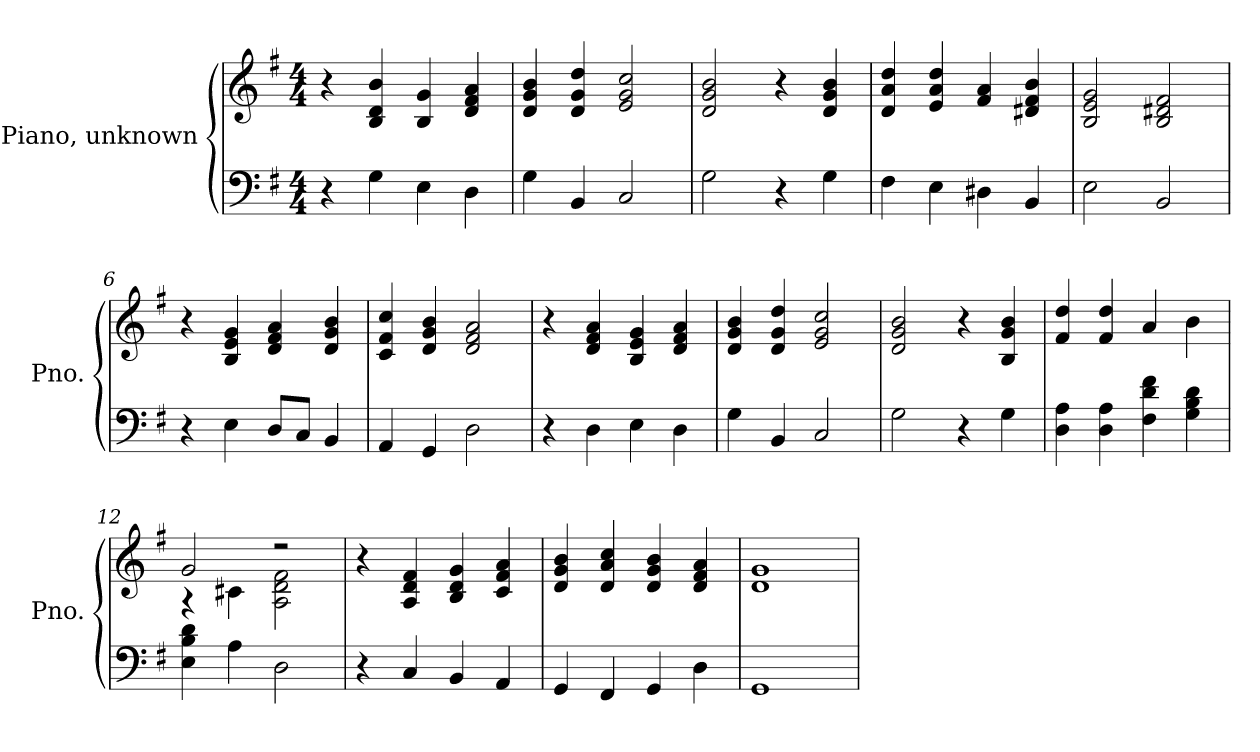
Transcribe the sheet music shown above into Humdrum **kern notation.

**kern	**kern
*part1	*part1
*staff2	*staff1
*I"Piano, unknown	*
*I'Pno.	*
*clefF4	*clefG2
*k[f#]	*k[f#]
*M4/4	*M4/4
*MM120	*MM120
=1	=1
4r	4r
4G\	4B/ 4d/ 4b/
4E\	4B/ 4g/
4D\	4d/ 4f#/ 4a/
=2	=2
4G\	4d/ 4g/ 4b/
4BB/	4d/ 4g/ 4dd/
2C/	2e/ 2g/ 2cc/
=3	=3
2G\	2d/ 2g/ 2b/
4r	4r
4G\	4d/ 4g/ 4b/
=4	=4
4F#\	4d/ 4a/ 4dd/
4E\	4e/ 4a/ 4dd/
4D#X\	4f#/ 4a/
4BB/	4d#X/ 4f#/ 4b/
=5	=5
2E\	2B/ 2e/ 2g/
2BB/	2B/ 2d#X/ 2f#/
=6	=6
4r	4r
4E\	4B/ 4e/ 4g/
8D/L	4d/ 4f#/ 4a/
8C/J	.
4BB/	4d/ 4g/ 4b/
=7	=7
4AA/	4c/ 4f#/ 4cc/
4GG/	4d/ 4g/ 4b/
2D\	2d/ 2f#/ 2a/
=8	=8
4r	4r
4D\	4d/ 4f#/ 4a/
4E\	4B/ 4e/ 4g/
4D\	4d/ 4f#/ 4a/
=9	=9
4G\	4d/ 4g/ 4b/
4BB/	4d/ 4g/ 4dd/
2C/	2e/ 2g/ 2cc/
!!LO:LB:g=z
=10	=10
2G\	2d/ 2g/ 2b/
4r	4r
4G\	4B/ 4g/ 4b/
=11	=11
4D\ 4A\	4f#/ 4dd/
4D\ 4A\	4f#/ 4dd/
4F#\ 4d\ 4f#\	4a/
4G\ 4B\ 4d\	4b\
=12	=12
*	*^
4E\ 4B\ 4d\	2g/	4r
4A\	.	4c#X\
2D\	2r	2A\ 2d\ 2f#\
*	*v	*v
=13	=13
4r	4r
4C/	4A/ 4d/ 4f#/
4BB/	4B/ 4d/ 4g/
4AA/	4c/ 4f#/ 4a/
=14	=14
4GG/	4d/ 4g/ 4b/
4FF#/	4d/ 4a/ 4cc/
4GG/	4d/ 4g/ 4b/
4D\	4d/ 4f#/ 4a/
=15	=15
1GG	1d 1g
=	=
*-	*-
